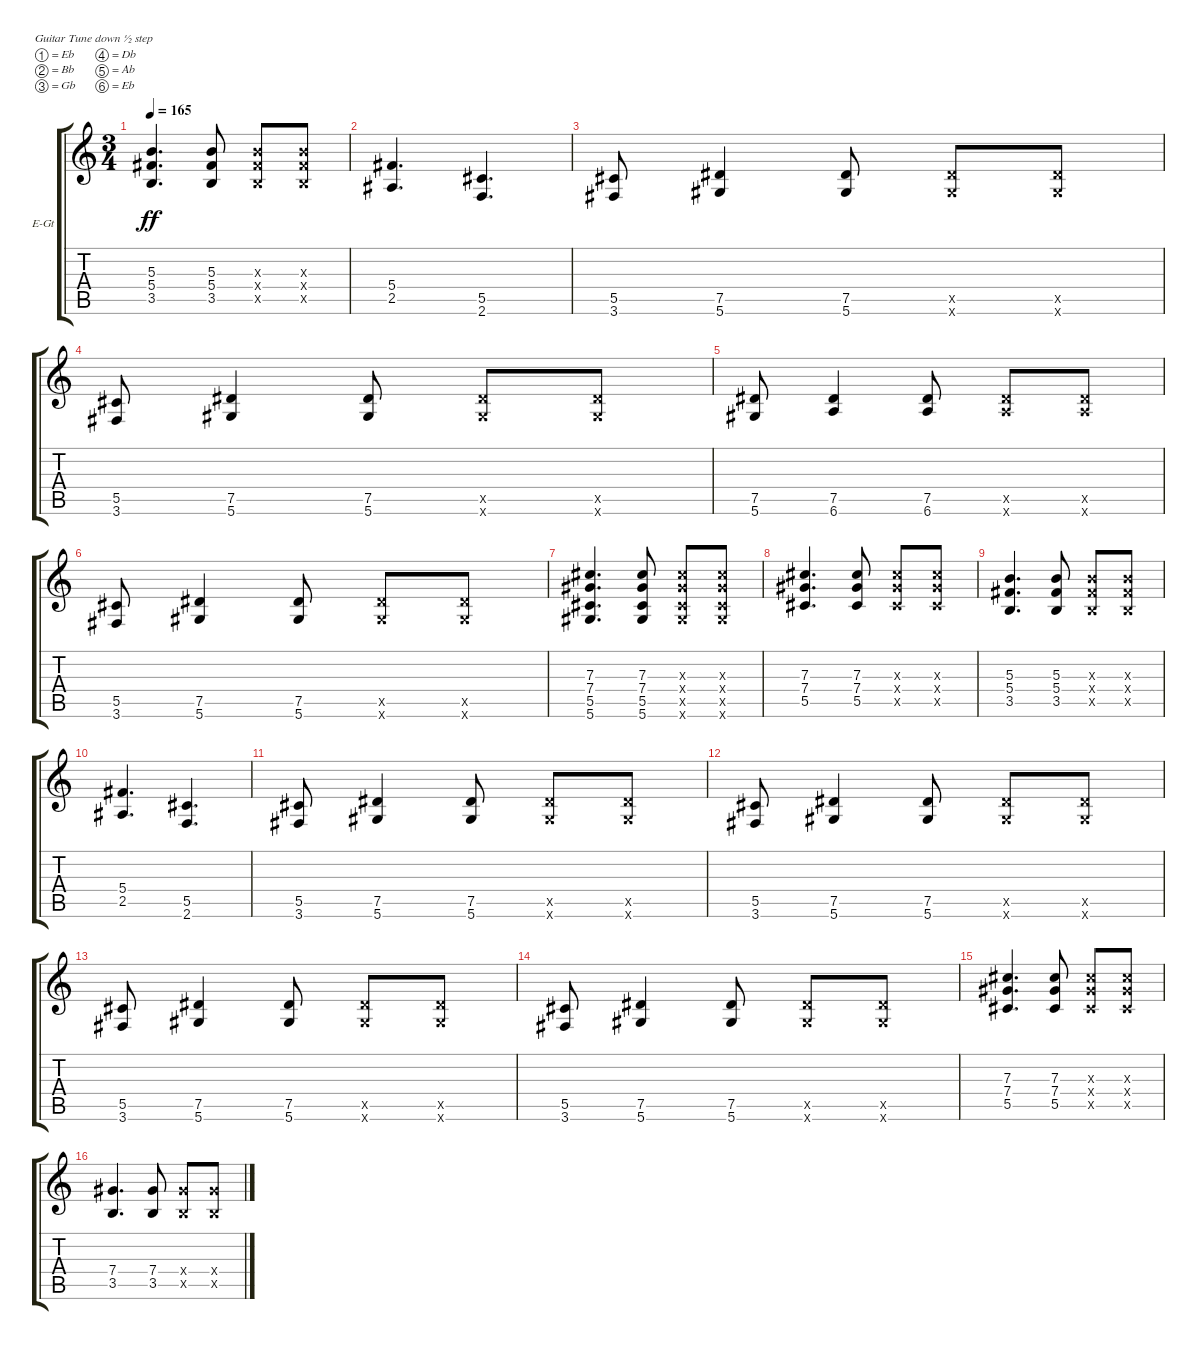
\bracketExtendMode groupsimilarinstruments
\firstSystemTrackNameOrientation horizontal
\otherSystemsTrackNameOrientation horizontal
\track ("Electric Guitar 1" "E-Gt") {instrument distortionguitar}
\staff {score tabs}
\tuning (Eb4 Bb3 Gb3 Db3 Ab2 Eb2)
\ts (3 4)
\tempo 165
\clef g2
\ks c
(3.5 5.4 5.3).4{d dy ff} (3.5 5.4 5.3).8 (3.5{x} 5.4{x} 5.3{x}).8 (3.5{x} 5.4{x} 5.3{x}).8 |
(2.5 5.4).4{d} (2.6 5.5).4{d} |
(3.6 5.5).8 (5.6 7.5).4 (5.6 7.5).8 (5.6{x} 7.5{x}).8 (5.6{x} 7.5{x}).8 |
(3.6 5.5).8 (5.6 7.5).4 (5.6 7.5).8 (5.6{x} 7.5{x}).8 (5.6{x} 7.5{x}).8 |
(5.6 7.5).8 (6.6 7.5).4 (6.6 7.5).8 (6.6{x} 7.5{x}).8 (6.6{x} 7.5{x}).8 |
(3.6 5.5).8 (5.6 7.5).4 (5.6 7.5).8 (5.6{x} 7.5{x}).8 (5.6{x} 7.5{x}).8 |
(5.5 7.4 7.3 5.6).4{d} (5.5 7.4 7.3 5.6).8 (5.5{x} 7.4{x} 7.3{x} 5.6{x}).8 (5.5{x} 7.4{x} 7.3{x} 5.6{x}).8 |
(5.5 7.4 7.3).4{d} (5.5 7.4 7.3).8 (5.5{x} 7.4{x} 7.3{x}).8 (5.5{x} 7.4{x} 7.3{x}).8 |
(3.5 5.4 5.3).4{d} (3.5 5.4 5.3).8 (3.5{x} 5.4{x} 5.3{x}).8 (3.5{x} 5.4{x} 5.3{x}).8 |
(2.5 5.4).4{d} (2.6 5.5).4{d} |
(3.6 5.5).8 (5.6 7.5).4 (5.6 7.5).8 (5.6{x} 7.5{x}).8 (5.6{x} 7.5{x}).8 |
(3.6 5.5).8 (5.6 7.5).4 (5.6 7.5).8 (5.6{x} 7.5{x}).8 (5.6{x} 7.5{x}).8 |
(3.6 5.5).8 (5.6 7.5).4 (5.6 7.5).8 (5.6{x} 7.5{x}).8 (5.6{x} 7.5{x}).8 |
(3.6 5.5).8 (5.6 7.5).4 (5.6 7.5).8 (5.6{x} 7.5{x}).8 (5.6{x} 7.5{x}).8 |
(5.5 7.4 7.3).4{d} (5.5 7.4 7.3).8 (5.5{x} 7.4{x} 7.3{x}).8 (5.5{x} 7.4{x} 7.3{x}).8 |
(3.5 7.4).4{d} (3.5 7.4).8 (3.5{x} 7.4{x}).8 (3.5{x} 7.4{x}).8
